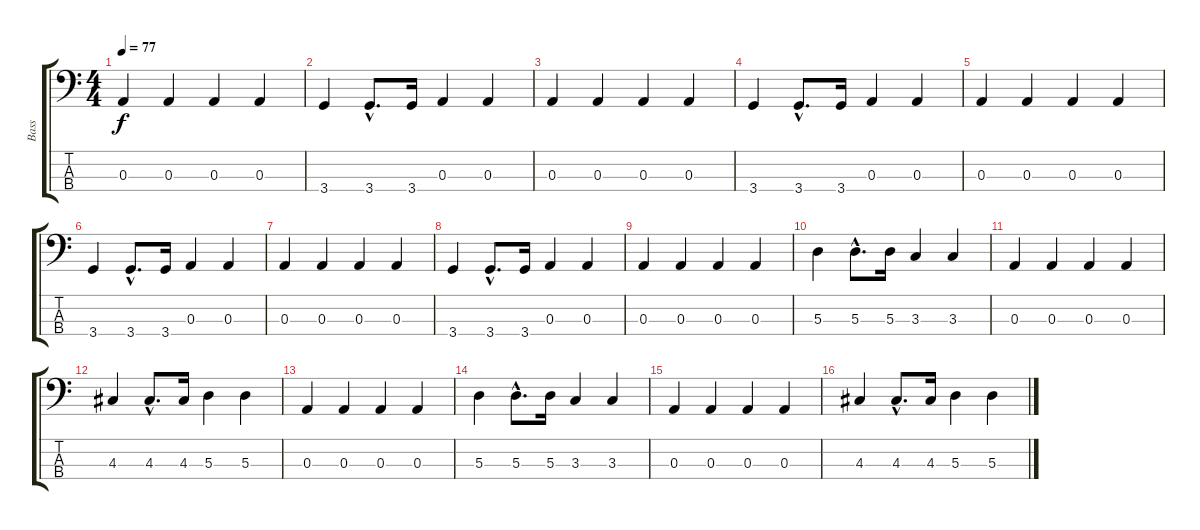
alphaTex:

\track ("Bass" "Bass") {instrument acousticbass}
\staff {score tabs}
\tuning (G2 D2 A1 E1) {hide}
\ts (4 4)
\tempo 77
\clef f4
\ks c
0.3.4{dy f} 0.3.4 0.3.4 0.3.4 |
3.4.4 3.4{hac}.8{d} 3.4.16 0.3.4 0.3.4 |
0.3.4 0.3.4 0.3.4 0.3.4 |
3.4.4 3.4{hac}.8{d} 3.4.16 0.3.4 0.3.4 |
0.3.4 0.3.4 0.3.4 0.3.4 |
3.4.4 3.4{hac}.8{d} 3.4.16 0.3.4 0.3.4 |
0.3.4 0.3.4 0.3.4 0.3.4 |
3.4.4 3.4{hac}.8{d} 3.4.16 0.3.4 0.3.4 |
0.3.4 0.3.4 0.3.4 0.3.4 |
5.3.4 5.3{hac}.8{d} 5.3.16 3.3.4 3.3.4 |
0.3.4 0.3.4 0.3.4 0.3.4 |
4.3.4 4.3{hac}.8{d} 4.3.16 5.3.4 5.3.4 |
0.3.4 0.3.4 0.3.4 0.3.4 |
5.3.4 5.3{hac}.8{d} 5.3.16 3.3.4 3.3.4 |
0.3.4 0.3.4 0.3.4 0.3.4 |
4.3.4 4.3{hac}.8{d} 4.3.16 5.3.4 5.3.4
